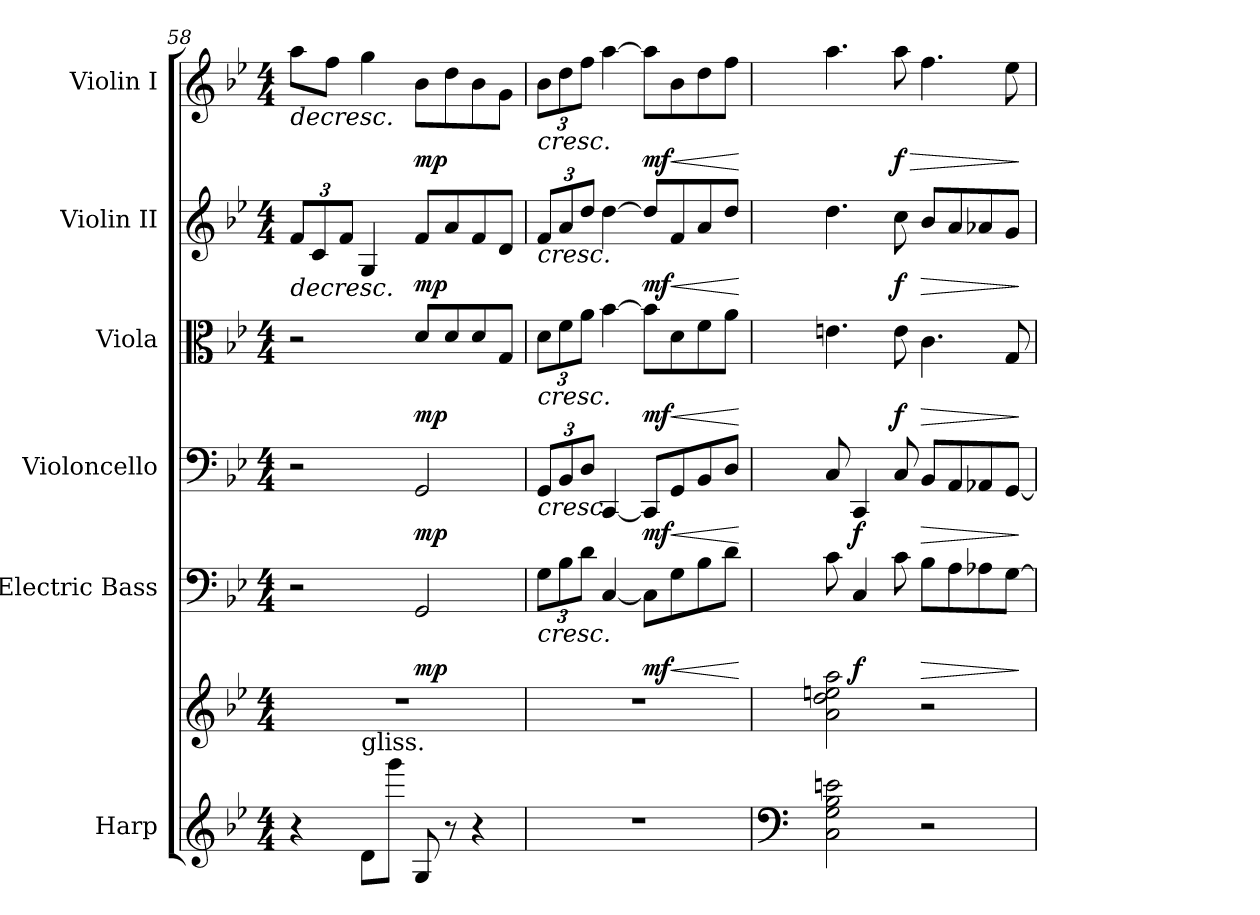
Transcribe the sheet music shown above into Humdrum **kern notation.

**kern	**kern	**kern	**dynam	**kern	**dynam	**kern	**dynam	**kern	**dynam	**kern	**dynam
*part6	*part6	*part5	*part5	*part4	*part4	*part3	*part3	*part2	*part2	*part1	*part1
*staff7	*staff6	*staff5	*staff5	*staff4	*staff4	*staff3	*staff3	*staff2	*staff2	*staff1	*staff1
*I"Harp	*	*I"Electric Bass	*	*I"Violoncello	*	*I"Viola	*	*I"Violin II	*	*I"Violin I	*
*I'Hrp.	*	*	*	*I'Vc.	*	*I'Vla.	*	*I'Vln. II	*	*I'Vln. I	*
*clefG2	*clefG2	*clefF4	*	*clefF4	*	*clefC3	*	*clefG2	*	*clefG2	*
*	*	*ITrd7c12	*	*	*	*	*	*	*	*	*
*k[b-e-]	*k[b-e-]	*k[b-e-]	*	*k[b-e-]	*	*k[b-e-]	*	*k[b-e-]	*	*k[b-e-]	*
*M4/4	*M4/4	*M4/4	*	*M4/4	*	*M4/4	*	*M4/4	*	*M4/4	*
*	*	*	*	*	*	*	*	*Xbrackettup	*	*	*
=58	=58	=58	=58	=58	=58	=58	=58	=58	=58	=58	=58
!	!	!	!	!	!	!	!	!	!LO:HP:b	!	!LO:HP:b
4r	1r	2r	.	2r	.	2r	.	12f/L	>	8aa\L	>
.	.	.	.	.	.	.	.	12c/	.	.	.
.	.	.	.	.	.	.	.	.	.	8ff\J	.
.	.	.	.	.	.	.	.	12f/J	.	.	.
!LO:TX:a:t=gliss.	!	!	!	!	!	!	!	!	!	!	!
8d\L	.	.	.	.	.	.	.	4G/	.	4gg\	.
8ggg\J	.	.	.	.	.	.	.	.	.	.	.
!	!	!	!LO:DY:b	!	!LO:DY:b	!	!LO:DY:b	!	!LO:DY:b	!	!LO:DY:b
8G/	.	2GGG/	mp	2GG/	mp	8d/L	mp	8f/L	mp	8b-\L	mp
8r	.	.	.	.	.	8d/	.	8a/	.	8dd\	.
4r	.	.	.	.	.	8d/	.	8f/	.	8b-\	.
.	.	.	.	.	.	8G/J	.	8d/J	.	8g\J	.
.	.	.	.	.	.	.	.	.	]	.	]
!!LO:PB:g=z
=59	=59	=59	=59	=59	=59	=59	=59	=59	=59	=59	=59
*	*	*Xbrackettup	*	*	*	*	*	*	*	*	*
!	!	!	!LO:HP:b	!	!	!	!	!	!	!	!
*	*	*	*	*Xbrackettup	*	*	*	*	*	*	*
!	!	!	!	!	!LO:HP:b	!	!	!	!	!	!
*	*	*	*	*	*	*Xbrackettup	*	*	*	*	*
!	!	!	!	!	!	!	!LO:HP:b	!	!LO:HP:b	!	!
*	*	*	*	*	*	*	*	*	*	*Xbrackettup	*
!	!	!	!	!	!	!	!	!	!	!	!LO:HP:b
1r	1r	12GG\L	<	12GG/L	<	12d\L	<	12f/L	<	12b-\L	<
.	.	12BB-\	.	12BB-/	.	12f\	.	12a/	.	12dd\	.
.	.	12D\J	.	12D/J	.	12a\J	.	12dd/J	.	12ff\J	.
.	.	[4CC/	.	[4CC/	.	[4b-\	.	[4dd\	.	[4aa\	.
!	!	!	!LO:DY:b	!	!LO:DY:b	!	!LO:DY:b	!	!LO:DY:b	!	!LO:DY:b
.	.	8CC\L]	mf	8CC/L]	mf	8b-\L]	mf	8dd/L]	mf	8aa\L]	mf
!	!	!	!LO:HP:b	!	!LO:HP:b	!	!LO:HP:b	!	!LO:HP:b	!	!LO:HP:b
.	.	8GG\	<	8GG/	<	8d\	<	8f/	<	8b-\	<
.	.	8BB-\	.	8BB-/	.	8f\	.	8a/	.	8dd\	.
.	.	8D\J	.	8D/J	.	8a\J	.	8dd/J	.	8ff\J	.
.	.	.	[ [	.	[ [	.	[ [	.	[ [	.	[ [
=60	=60	=60	=60	=60	=60	=60	=60	=60	=60	=60	=60
*clefF4	*	*	*	*	*	*	*	*	*	*	*
2C\ 2G\ 2B-\ 2en\	2a\ 2dd\ 2een\ 2aa\	8C\	.	8C/	.	4.en\	.	4.dd\	.	4.aa\	.
!	!	!	!LO:DY:b	!	!LO:DY:b	!	!	!	!	!	!
.	.	4CC/	f	4CC/	f	.	.	.	.	.	.
!	!	!	!	!	!	!	!LO:DY:b	!	!LO:DY:b	!	!LO:HP:b
!	!	!	!	!	!	!	!	!	!	!	!LO:DY:n=1:b
.	.	8C\	.	8C/	.	8e\	f	8cc\	f	8aa\	> f
!	!	!	!LO:HP:b	!	!LO:HP:b	!	!LO:HP:b	!	!LO:HP:b	!	!
2r	2r	8BB-\L	>	8BB-/L	>	4.c\	>	8b-/L	>	4.ff\	.
.	.	8AA\	.	8AA/	.	.	.	8a/	.	.	.
.	.	8AA-X\	.	8AA-X/	.	.	.	8a-X/	.	.	.
.	.	[8GG\J	.	[8GG/J	.	8G/	.	8g/J	.	8ee-\	.
.	.	.	]	.	]	.	]	.	]	.	]
=	=	=	=	=	=	=	=	=	=	=	=
*-	*-	*-	*-	*-	*-	*-	*-	*-	*-	*-	*-
